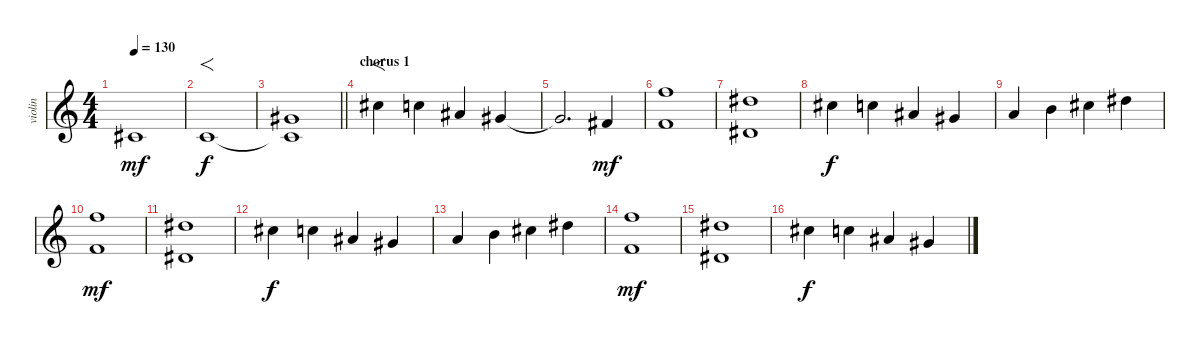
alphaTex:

\track ("violin" "violin") {instrument violin}
\staff {score}
\tuning (E4 B3 G3 D3 A2 E2) {hide}
\ts (4 4)
\tempo 130
\clef g2
\ks c
2.2.1{dy mf} |
1.2.1{f dy f} |
\barLineRight lightlight
(4.1 1.2{t}).1 |
\section ("" "chorus 1")
9.1.4{f} 8.1.4 6.1.4 9.2.4 |
9.2{t}.2{d} 2.1.4{dy mf} |
(13.1 6.2).1 |
(11.1 4.2).1 |
9.1.4{dy f} 8.1.4 6.1.4 9.2.4 |
5.1.4 7.1.4 9.1.4 11.1.4 |
(13.1 6.2).1{dy mf} |
(11.1 4.2).1 |
9.1.4{dy f} 8.1.4 6.1.4 9.2.4 |
5.1.4 7.1.4 9.1.4 11.1.4 |
(13.1 6.2).1{dy mf} |
(11.1 4.2).1 |
9.1.4{dy f} 8.1.4 6.1.4 9.2.4
